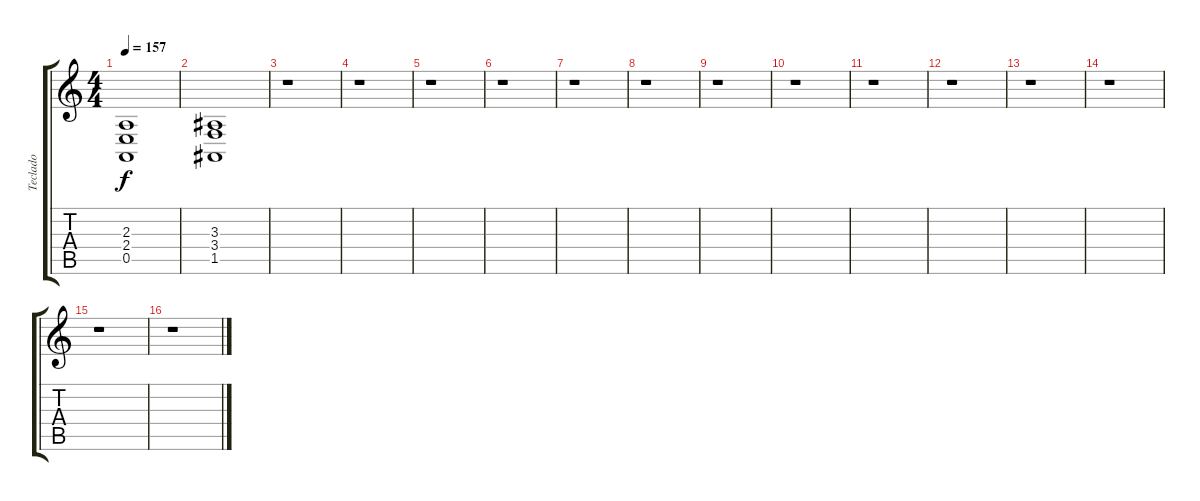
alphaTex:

\track ("Teclado" "Teclado") {instrument stringensemble1}
\staff {score tabs}
\tuning (E4 B3 G3 D3 A2 E2) {hide}
\ts (4 4)
\tempo 157
\clef g2
\ks c
(2.3 2.4 0.5).1{dy f} |
(3.3 3.4 1.5).1 |
r.1 |
r.1 |
r.1 |
r.1 |
r.1 |
r.1 |
r.1 |
r.1 |
r.1 |
r.1 |
r.1 |
r.1 |
r.1 |
r.1
